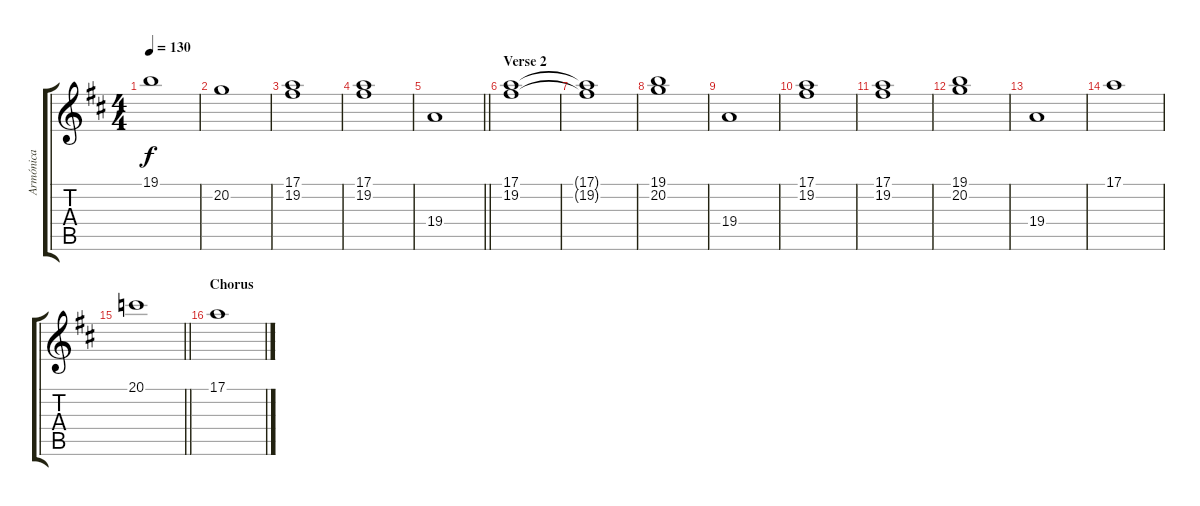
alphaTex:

\track ("Armónica" "Armónica") {instrument harmonica}
\staff {score tabs}
\tuning (E4 B3 G3 D3 A2 E2) {hide}
\ts (4 4)
\tempo 130
\clef g2
\ks d
19.1.1{dy f} |
20.2.1 |
(17.1 19.2).1 |
(17.1 19.2).1 |
\barLineRight lightlight
19.4.1 |
\section ("" "Verse 2")
(17.1 19.2).1 |
(17.1{t} 19.2{t}).1 |
(19.1 20.2).1 |
19.4.1 |
(17.1 19.2).1 |
(17.1 19.2).1 |
(19.1 20.2).1 |
19.4.1 |
17.1.1 |
\barLineRight lightlight
20.1.1 |
\section ("" "Chorus")
17.1.1
